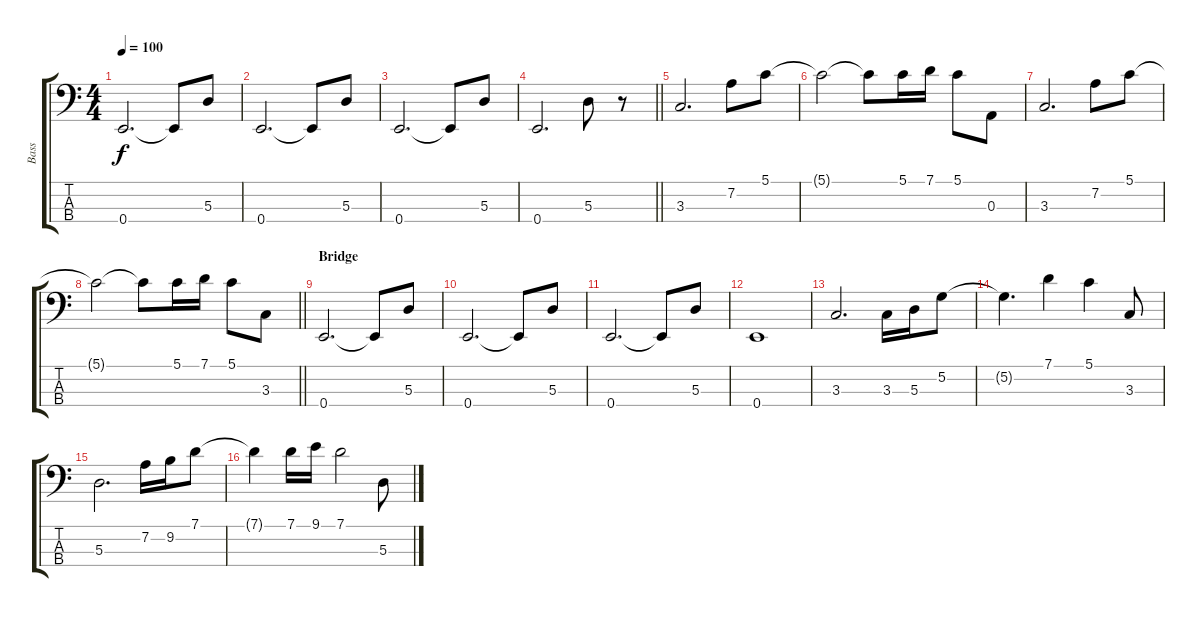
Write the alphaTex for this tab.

\track ("Bass" "Bass") {instrument electricbassfinger}
\staff {score tabs}
\tuning (G2 D2 A1 E1) {hide}
\ts (4 4)
\section ("" "")
\tempo 100
\clef f4
\ks c
0.4.2{d dy f} 0.4{t}.8 5.3.8 |
0.4.2{d} 0.4{t}.8 5.3.8 |
0.4.2{d} 0.4{t}.8 5.3.8 |
\barLineRight lightlight
0.4.2{d} 5.3.8 r.8 |
\section ("" "")
3.3.2{d} 7.2.8 5.1.8 |
5.1{t}.2 5.1{t}.8 5.1.16 7.1.16 5.1.8 0.3.8 |
3.3.2{d} 7.2.8 5.1.8 |
\barLineRight lightlight
5.1{t}.2 5.1{t}.8 5.1.16 7.1.16 5.1.8 3.3.8 |
\section ("" "Bridge")
0.4.2{d} 0.4{t}.8 5.3.8 |
0.4.2{d} 0.4{t}.8 5.3.8 |
0.4.2{d} 0.4{t}.8 5.3.8 |
0.4.1 |
3.3.2{d} 3.3.16 5.3.16 5.2.8 |
5.2{t}.4{d} 7.1.4 5.1.4 3.3.8 |
5.3.2{d} 7.2.16 9.2.16 7.1.8 |
7.1{t}.4 7.1.16 9.1.16 7.1.2 5.3.8
